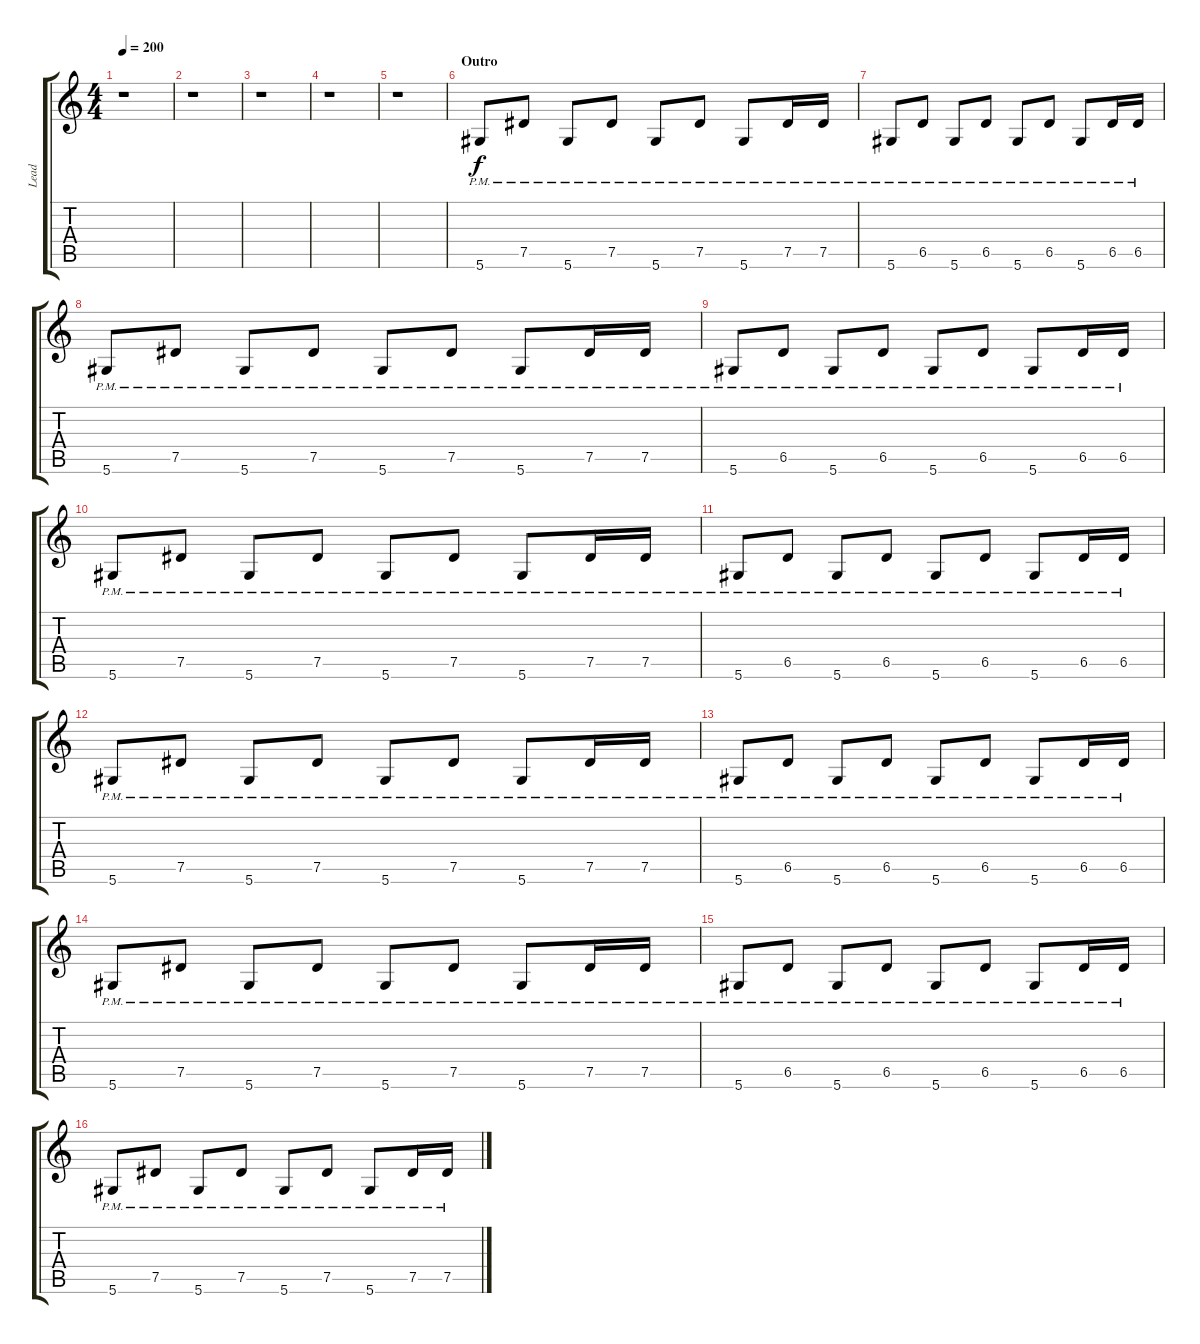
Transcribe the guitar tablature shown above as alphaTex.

\track ("Lead" "Lead") {instrument overdrivenguitar}
\staff {score tabs}
\tuning (Eb4 Bb3 Gb3 Db3 Ab2 Eb2) {hide}
\ts (4 4)
\tempo 200
\clef g2
\ks c
r.1{dy f} |
r.1 |
r.1 |
r.1 |
r.1 |
\section ("" "Outro")
5.6{pm}.8 7.5{pm}.8 5.6{pm}.8 7.5{pm}.8 5.6{pm}.8 7.5{pm}.8 5.6{pm}.8 7.5{pm}.16 7.5{pm}.16 |
5.6{pm}.8 6.5{pm}.8 5.6{pm}.8 6.5{pm}.8 5.6{pm}.8 6.5{pm}.8 5.6{pm}.8 6.5{pm}.16 6.5{pm}.16 |
5.6{pm}.8 7.5{pm}.8 5.6{pm}.8 7.5{pm}.8 5.6{pm}.8 7.5{pm}.8 5.6{pm}.8 7.5{pm}.16 7.5{pm}.16 |
5.6{pm}.8 6.5{pm}.8 5.6{pm}.8 6.5{pm}.8 5.6{pm}.8 6.5{pm}.8 5.6{pm}.8 6.5{pm}.16 6.5{pm}.16 |
5.6{pm}.8 7.5{pm}.8 5.6{pm}.8 7.5{pm}.8 5.6{pm}.8 7.5{pm}.8 5.6{pm}.8 7.5{pm}.16 7.5{pm}.16 |
5.6{pm}.8 6.5{pm}.8 5.6{pm}.8 6.5{pm}.8 5.6{pm}.8 6.5{pm}.8 5.6{pm}.8 6.5{pm}.16 6.5{pm}.16 |
5.6{pm}.8 7.5{pm}.8 5.6{pm}.8 7.5{pm}.8 5.6{pm}.8 7.5{pm}.8 5.6{pm}.8 7.5{pm}.16 7.5{pm}.16 |
5.6{pm}.8 6.5{pm}.8 5.6{pm}.8 6.5{pm}.8 5.6{pm}.8 6.5{pm}.8 5.6{pm}.8 6.5{pm}.16 6.5{pm}.16 |
5.6{pm}.8 7.5{pm}.8 5.6{pm}.8 7.5{pm}.8 5.6{pm}.8 7.5{pm}.8 5.6{pm}.8 7.5{pm}.16 7.5{pm}.16 |
5.6{pm}.8 6.5{pm}.8 5.6{pm}.8 6.5{pm}.8 5.6{pm}.8 6.5{pm}.8 5.6{pm}.8 6.5{pm}.16 6.5{pm}.16 |
5.6{pm}.8 7.5{pm}.8 5.6{pm}.8 7.5{pm}.8 5.6{pm}.8 7.5{pm}.8 5.6{pm}.8 7.5{pm}.16 7.5{pm}.16
